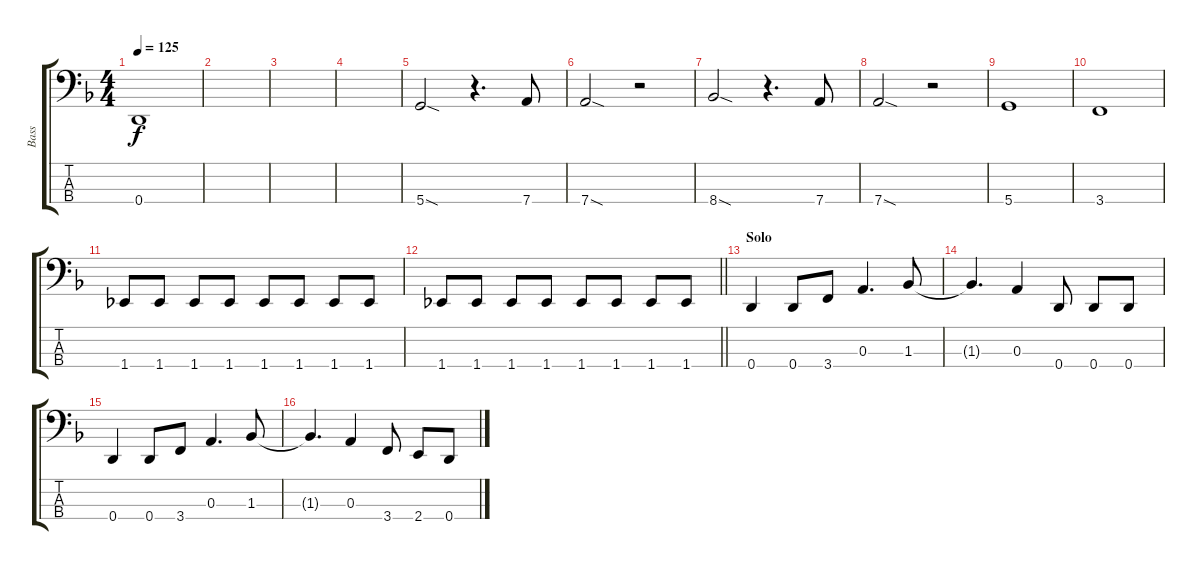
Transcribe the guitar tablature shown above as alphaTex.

\track ("Bass" "Bass") {instrument electricbassfinger}
\staff {score tabs}
\tuning (G2 D2 A1 D1) {hide}
\ts (4 4)
\tempo 125
\clef f4
\ks f
0.4{t}.1{dy f} |
|
|
|
5.4{sod}.2 r.4{d} 7.4.8 |
7.4{sod}.2 r.2 |
8.4{sod}.2 r.4{d} 7.4.8 |
7.4{sod}.2 r.2 |
5.4.1 |
3.4.1 |
1.4.8 1.4.8 1.4.8 1.4.8 1.4.8 1.4.8 1.4.8 1.4.8 |
\barLineRight lightlight
1.4.8 1.4.8 1.4.8 1.4.8 1.4.8 1.4.8 1.4.8 1.4.8 |
\section ("" "Solo")
0.4.4 0.4.8 3.4.8 0.3.4{d} 1.3.8 |
1.3{t}.4{d} 0.3.4 0.4.8 0.4.8 0.4.8 |
0.4.4 0.4.8 3.4.8 0.3.4{d} 1.3.8 |
1.3{t}.4{d} 0.3.4 3.4.8 2.4.8 0.4.8
